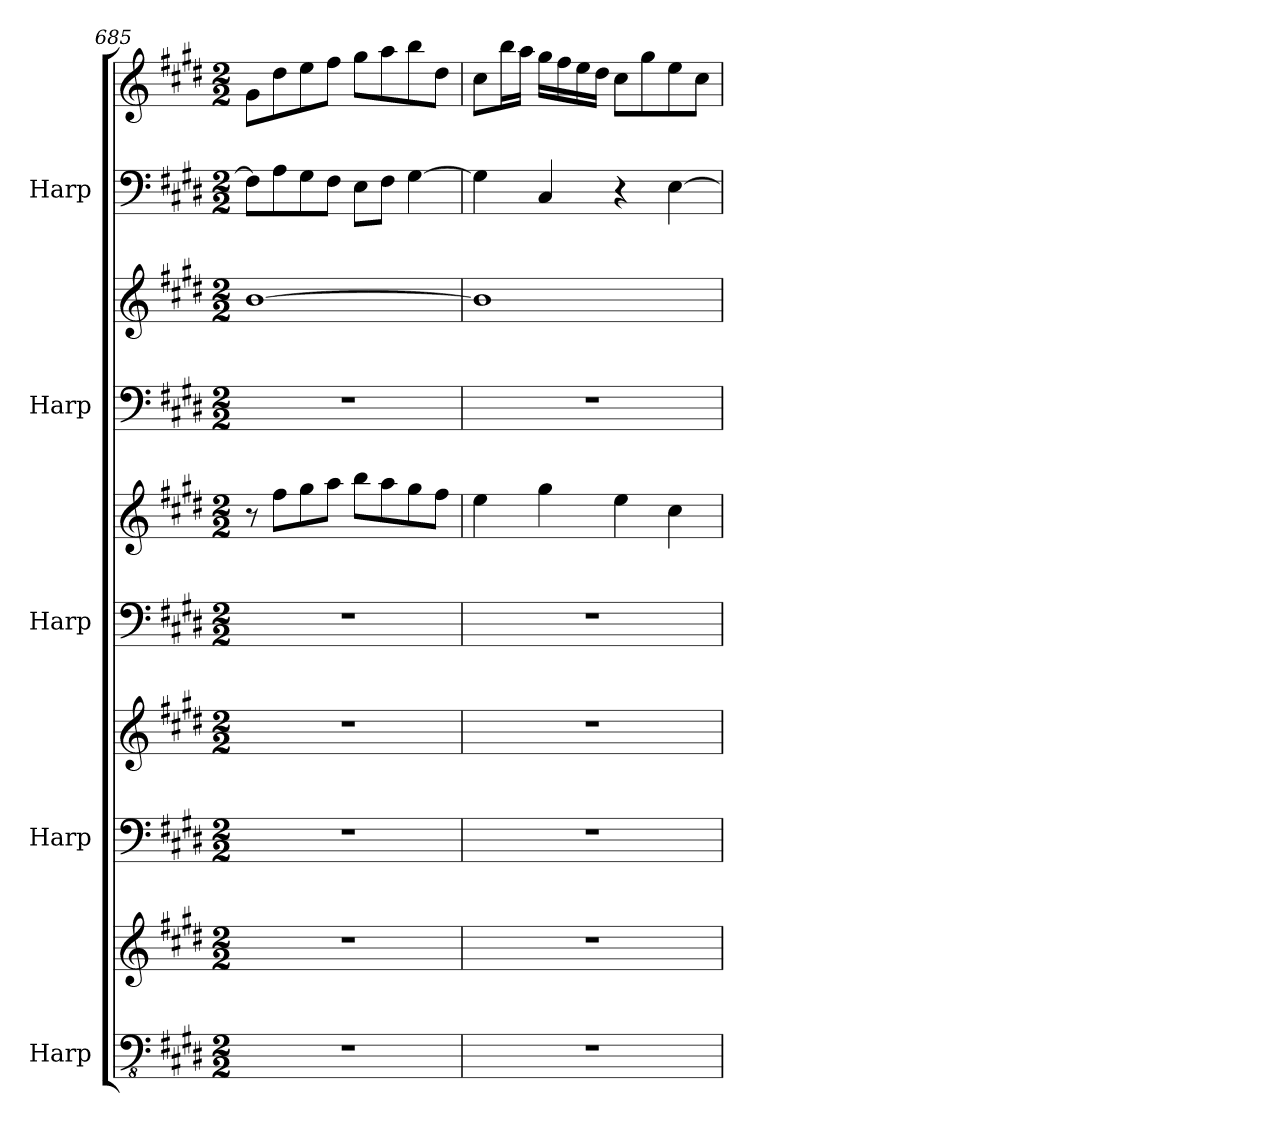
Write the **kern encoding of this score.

**kern	**kern	**kern	**kern	**kern	**kern	**kern	**kern	**kern	**kern
*part5	*part5	*part4	*part4	*part3	*part3	*part2	*part2	*part1	*part1
*staff10	*staff9	*staff8	*staff7	*staff6	*staff5	*staff4	*staff3	*staff2	*staff1
*I"Harp	*	*I"Harp	*	*I"Harp	*	*I"Harp	*	*I"Harp	*
*I'Hp	*	*I'Hp	*	*I'Hp	*	*I'Hp	*	*I'Hp	*
*clefFv4	*clefG2	*clefF4	*clefG2	*clefF4	*clefG2	*clefF4	*clefG2	*clefF4	*clefG2
*k[f#c#g#d#]	*k[f#c#g#d#]	*k[f#c#g#d#]	*k[f#c#g#d#]	*k[f#c#g#d#]	*k[f#c#g#d#]	*k[f#c#g#d#]	*k[f#c#g#d#]	*k[f#c#g#d#]	*k[f#c#g#d#]
*M2/2	*M2/2	*M2/2	*M2/2	*M2/2	*M2/2	*M2/2	*M2/2	*M2/2	*M2/2
=685	=685	=685	=685	=685	=685	=685	=685	=685	=685
1r	1r	1r	1r	1r	8r	1r	[1b	8F#\L]	8g#\L
.	.	.	.	.	8ff#\L	.	.	8A\	8dd#\
.	.	.	.	.	8gg#\	.	.	8G#\	8ee\
.	.	.	.	.	8aa\J	.	.	8F#\J	8ff#\J
.	.	.	.	.	8bb\L	.	.	8E\L	8gg#\L
.	.	.	.	.	8aa\	.	.	8F#\J	8aa\
.	.	.	.	.	8gg#\	.	.	[4G#\	8bb\
.	.	.	.	.	8ff#\J	.	.	.	8dd#\J
!!LO:PB:g=z
=686	=686	=686	=686	=686	=686	=686	=686	=686	=686
1r	1r	1r	1r	1r	4ee\	1r	1b]	4G#\]	8cc#\L
.	.	.	.	.	.	.	.	.	16bb\L
.	.	.	.	.	.	.	.	.	16aa\JJ
.	.	.	.	.	4gg#\	.	.	4C#/	16gg#\LL
.	.	.	.	.	.	.	.	.	16ff#\
.	.	.	.	.	.	.	.	.	16ee\
.	.	.	.	.	.	.	.	.	16dd#\JJ
.	.	.	.	.	4ee\	.	.	4r	8cc#\L
.	.	.	.	.	.	.	.	.	8gg#\
.	.	.	.	.	4cc#\	.	.	[4E\	8ee\
.	.	.	.	.	.	.	.	.	8cc#\J
=	=	=	=	=	=	=	=	=	=
*-	*-	*-	*-	*-	*-	*-	*-	*-	*-
